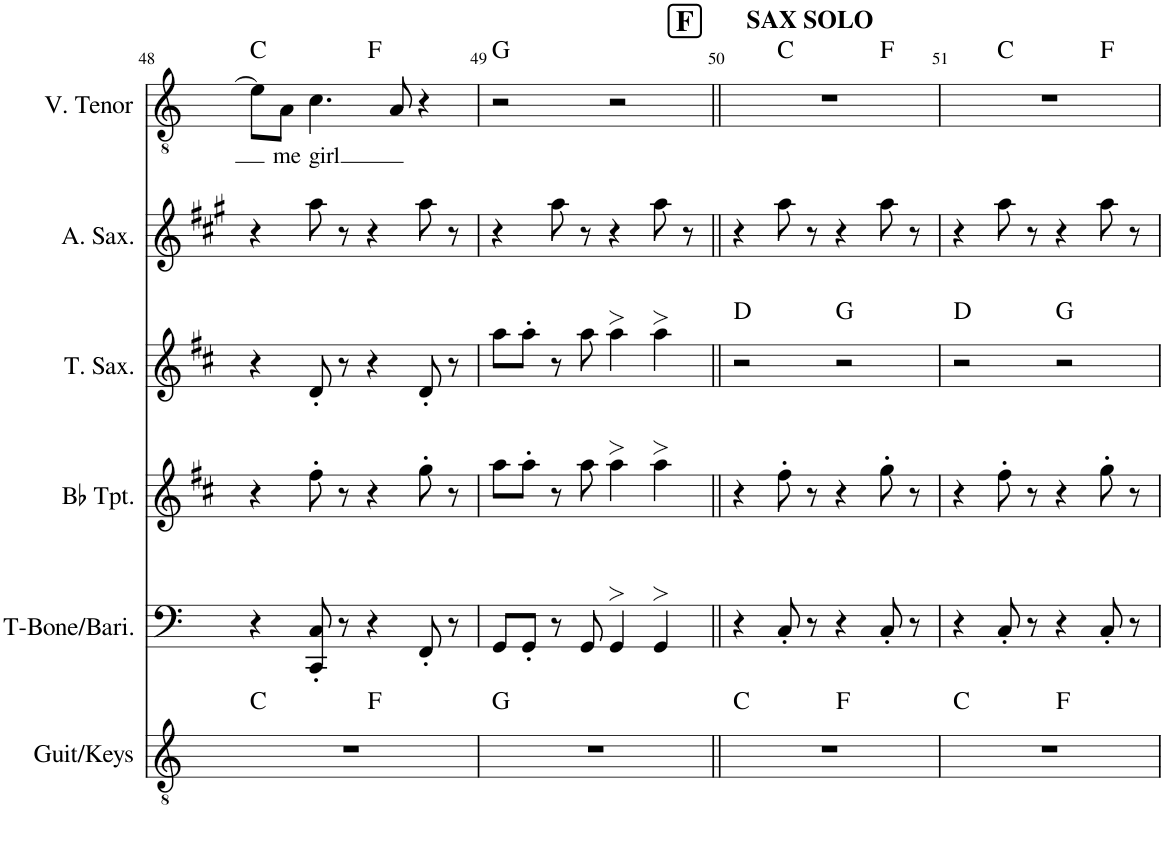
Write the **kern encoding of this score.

**kern	**harte	**kern	**kern	**kern	**harte	**kern	**kern	**text	**harte
*part6	*part6	*part5	*part4	*part3	*part3	*part2	*part1	*part1	*part1
*staff6	*	*staff5	*staff4	*staff3	*	*staff2	*staff1	*staff1	*
*I"Guit/Keys	*	*I"T-Bone/Bari	*I"Bb Trumpet	*I"Tenor Sax	*	*I"Alto Saxophone	*I"V. Tenor	*	*
*I'Guit/Keys	*	*I'T-Bone/Bari.	*I'Bb Tpt.	*I'T. Sax.	*	*I'A. Sax.	*I'V. Tenor	*	*
!!LO:PB:g=z
*clefGv2	*	*clefF4	*clefG2	*clefG2	*	*clefG2	*clefGv2	*	*
*	*	*	*Trd1c2	*Trd8c14	*	*Trd5c9	*	*	*
*k[]	*	*k[]	*k[f#c#]	*k[f#c#]	*	*k[f#c#g#]	*k[]	*	*
*M4/4	*	*M4/4	*M4/4	*M4/4	*	*M4/4	*M4/4	*	*
=48	=48	=48	=48	=48	=48	=48	=48	=48	=48
*^	*	*	*	*	*	*	*^	*	*
1r	2ryy	C:maj	4r	4r	4r	.	4r	8e\L]	2ryy	.	C:maj
!	!	!	!	!	!	!	!	!	!	!LO:LY:b	!
.	.	.	.	.	.	.	.	8A\J	.	me	.
!	!	!	!	!	!	!	!	!	!	!LO:LY:b	!
.	.	.	8CC/' 8C/'	8ff#'\	8d'/	.	8aa\	4.c\	.	girl	.
.	.	.	8r	8r	8r	.	8r	.	.	.	.
.	2ryy	F:maj	4r	4r	4r	.	4r	.	2ryy	.	F:maj
.	.	.	.	.	.	.	.	8A/	.	.	.
.	.	.	8FF'/	8gg'\	8d'/	.	8aa\	4r	.	.	.
.	.	.	8r	8r	8r	.	8r	.	.	.	.
*v	*v	*	*	*	*	*	*	*v	*v	*	*
=49	=49	=49	=49	=49	=49	=49	=49	=49	=49
1r	G:maj	8GG/L	8aa\L	8aa\L	.	4r	2r	.	G:maj
.	.	8GG'/J	8aa'\J	8aa'\J	.	.	.	.	.
.	.	8r	8r	8r	.	8aa\	.	.	.
.	.	8GG/	8aa\	8aa\	.	8r	.	.	.
.	.	4GG>/	4aa>\	4aa>\	.	4r	2r	.	.
.	.	4GG>/	4aa>\	4aa>\	.	8aa\	.	.	.
.	.	.	.	.	.	8r	.	.	.
!!LO:REH:place=s1:a:B:cj:fs=14:t=F
=50||	=50||	=50||	=50||	=50||	=50||	=50||	=50||	=50||	=50||
!	!	!	!	!	!	!	!LO:TX:a:B:t=SAX SOLO	!	!
*^	*	*	*	*	*	*	*^	*	*
*	*	*	*	*	*	*	*	*	*^	*	*
1r	2ryy	C:maj	4r	4r	2r	D:maj	4r	1r	4ryy	2.ryy	.	.
.	.	.	8C'/	8ff#'\	.	.	8aa\	.	2.ryy	.	.	C:maj
.	.	.	8r	8r	.	.	8r	.	.	.	.	.
.	2ryy	F:maj	4r	4r	2r	G:maj	4r	.	.	.	.	.
.	.	.	8C'/	8gg'\	.	.	8aa\	.	.	4ryy	.	F:maj
.	.	.	8r	8r	.	.	8r	.	.	.	.	.
=51	=51	=51	=51	=51	=51	=51	=51	=51	=51	=51	=51	=51
1r	2ryy	C:maj	4r	4r	2r	D:maj	4r	1r	4ryy	2.ryy	.	.
.	.	.	8C'/	8ff#'\	.	.	8aa\	.	2.ryy	.	.	C:maj
.	.	.	8r	8r	.	.	8r	.	.	.	.	.
.	2ryy	F:maj	4r	4r	2r	G:maj	4r	.	.	.	.	.
.	.	.	8C'/	8gg'\	.	.	8aa\	.	.	4ryy	.	F:maj
.	.	.	8r	8r	.	.	8r	.	.	.	.	.
*v	*v	*	*	*	*	*	*	*v	*v	*v	*	*
=	=	=	=	=	=	=	=	=	=
*-	*-	*-	*-	*-	*-	*-	*-	*-	*-
